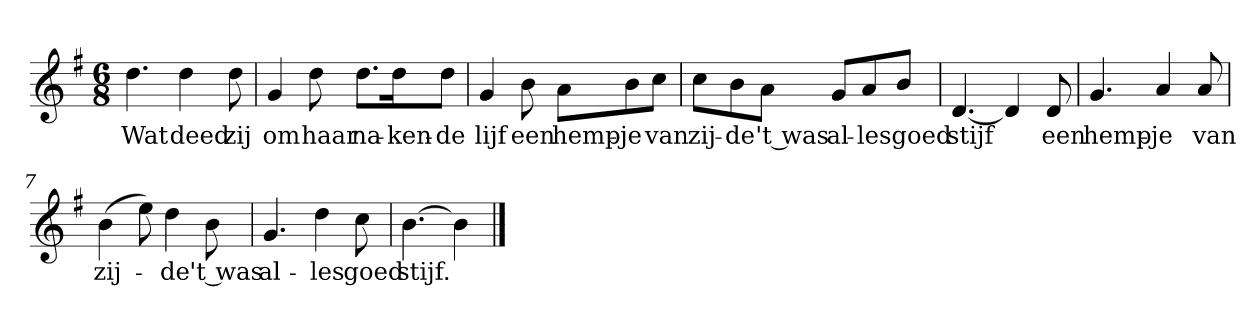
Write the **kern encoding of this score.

**kern	**text
*part1	*part1
*staff1	*staff1
*clefG2	*
*k[f#]	*
*G:	*
*M6/8	*
*MM94	*
=1	=1
4.dd	Wat
4dd	deed
8dd	zij
=2	=2
4g	om
8dd	haar
8.dd\L	na-
16dd\K	-ken-
8dd\J	-de
=3	=3
4g	lijf
8b	een
8a\L	hemp-
8b\	-je
8cc\J	van
=4	=4
8cc\L	zij-
8b\	-de
8a\J	't was
8g/L	al-
8a/	-les
8b/J	goed
=5	=5
[4.d	stijf
4d]	.
8d	een
=6	=6
4.g	hemp-
4a	-je
8a	van
=7	=7
(4b	zij-
8ee)	.
4dd	-de
8b	't was
=8	=8
4.g	al-
4dd	-les
8cc	goed
=9	=9
[4.b	stijf.
4b]	.
==	==
*-	*-
